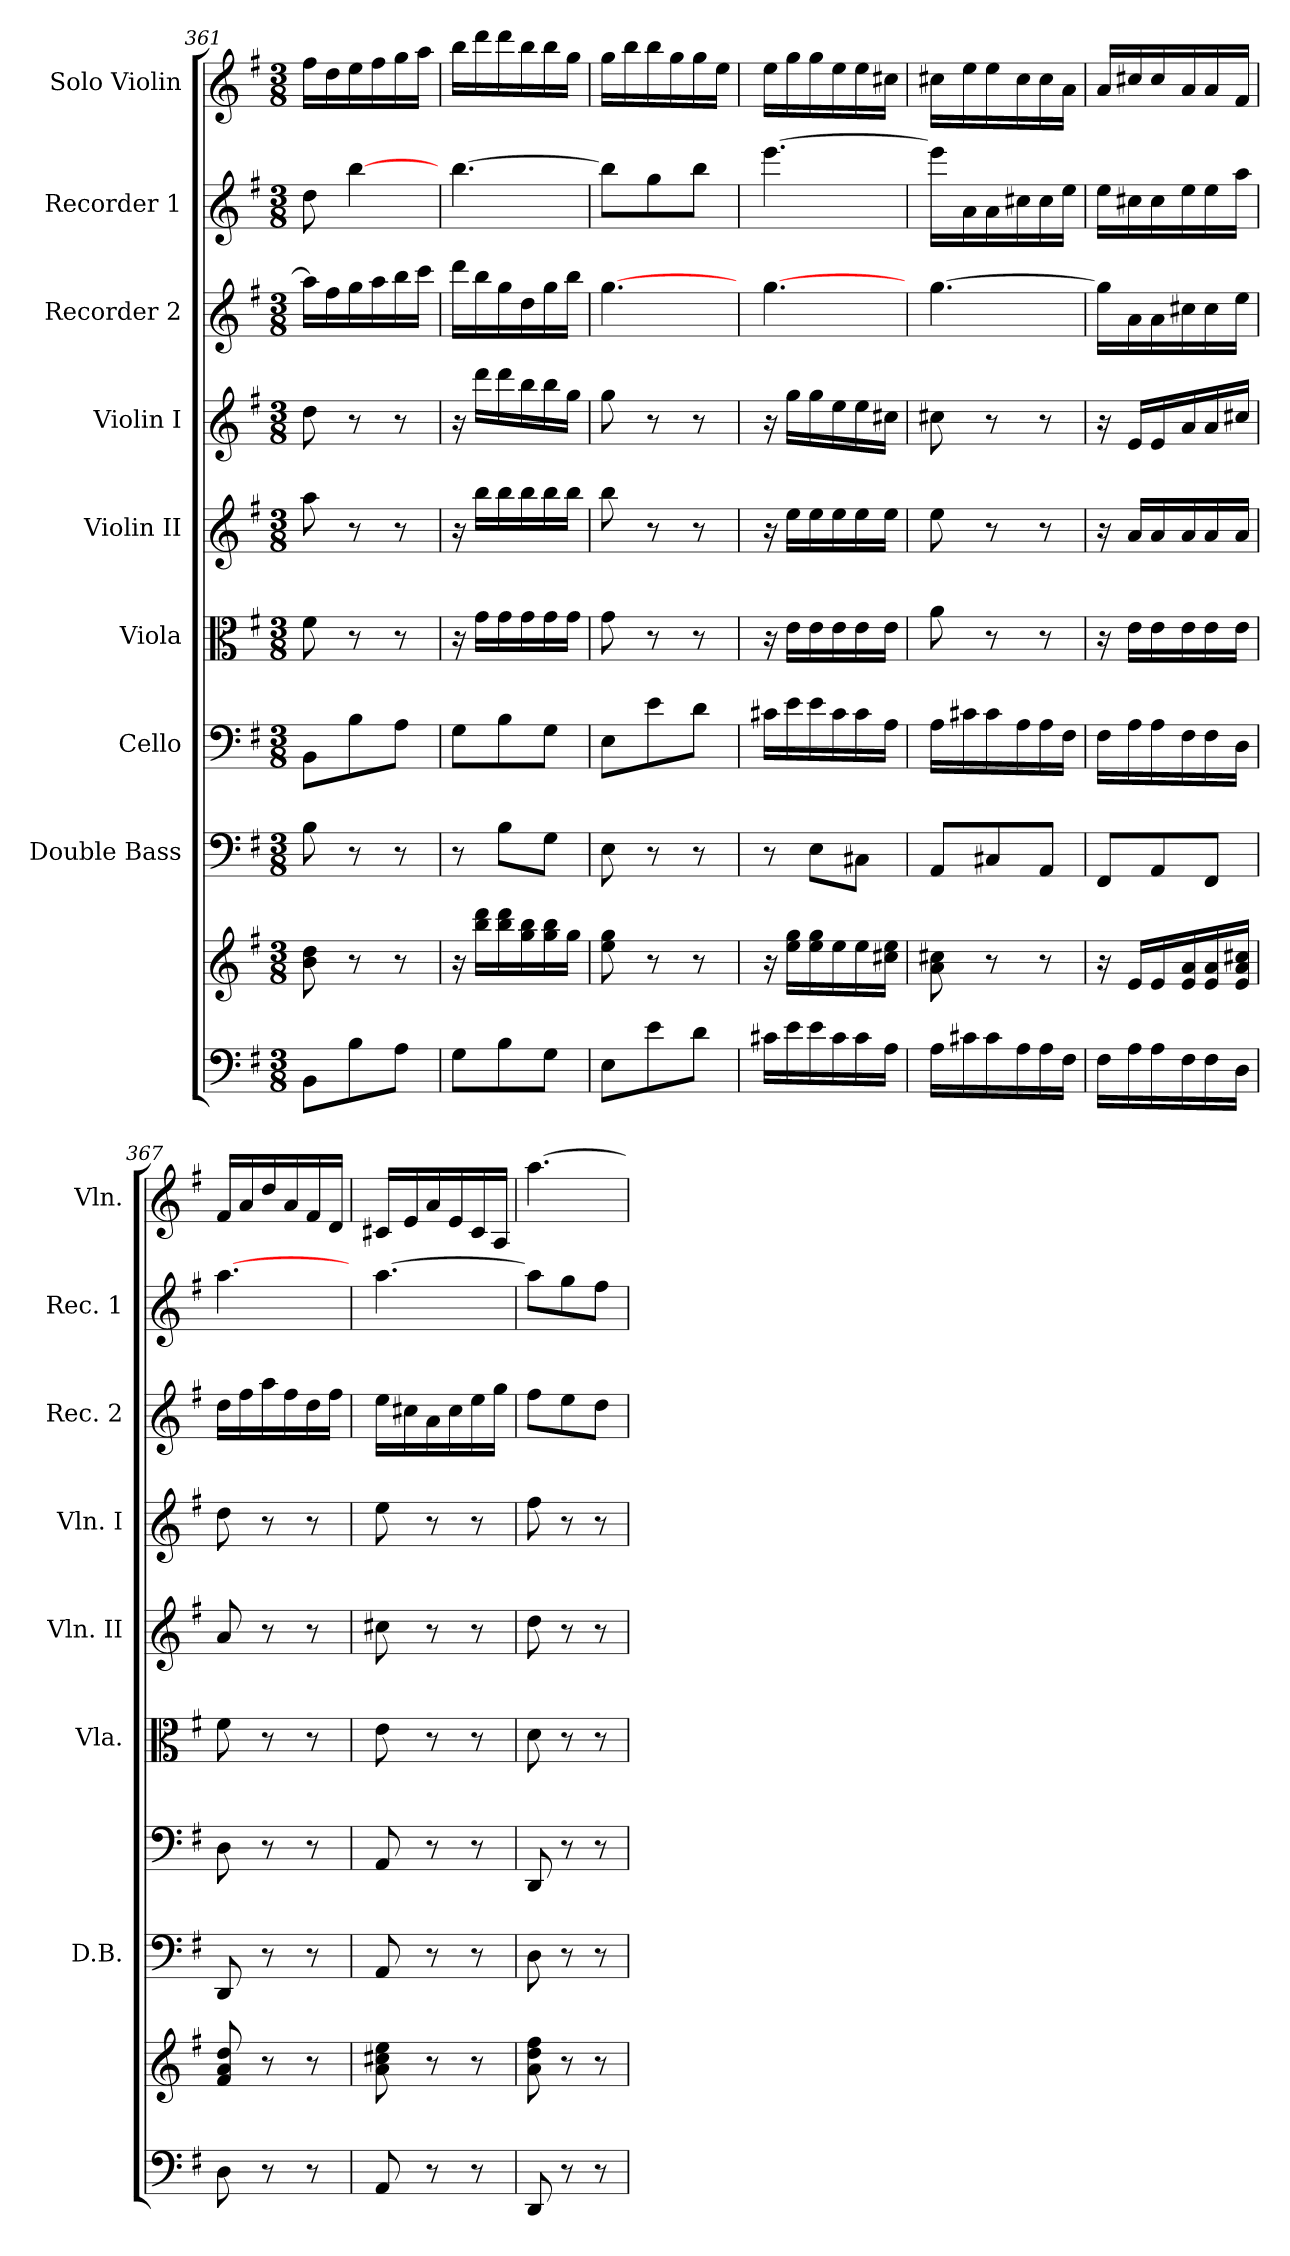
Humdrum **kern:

**kern	**kern	**kern	**kern	**kern	**kern	**kern	**kern	**kern	**kern
*part9	*part9	*part8	*part7	*part6	*part5	*part4	*part3	*part2	*part1
*staff10	*staff9	*staff8	*staff7	*staff6	*staff5	*staff4	*staff3	*staff2	*staff1
*	*	*I"Double Bass	*I"Cello	*I"Viola	*I"Violin II	*I"Violin I	*I"Recorder 2	*I"Recorder 1	*I"Solo Violin
*	*	*I'D.B.	*	*I'Vla.	*I'Vln. II	*I'Vln. I	*I'Rec. 2	*I'Rec. 1	*I'Vln.
*clefF4	*clefG2	*clefF4	*clefF4	*clefC3	*clefG2	*clefG2	*clefG2	*clefG2	*clefG2
*	*	*ITrd7c12	*	*	*	*	*	*	*
*k[f#]	*k[f#]	*k[f#]	*k[f#]	*k[f#]	*k[f#]	*k[f#]	*k[f#]	*k[f#]	*k[f#]
*G:	*G:	*G:	*G:	*G:	*G:	*G:	*G:	*G:	*G:
*M3/8	*M3/8	*M3/8	*M3/8	*M3/8	*M3/8	*M3/8	*M3/8	*M3/8	*M3/8
=361	=361	=361	=361	=361	=361	=361	=361	=361	=361
8BB\L	8b\ 8dd\	8BB\	8BB\L	8f#\	8aa\	8dd\	16aa\LL]	8dd\	16ff#\LL
.	.	.	.	.	.	.	16ff#\	.	16dd\
8B\	8r	8r	8B\	8r	8r	8r	16gg\	[4bb\	16ee\
.	.	.	.	.	.	.	16aa\	.	16ff#\
8A\J	8r	8r	8A\J	8r	8r	8r	16bb\	.	16gg\
.	.	.	.	.	.	.	16ccc\JJ	.	16aa\JJ
=362	=362	=362	=362	=362	=362	=362	=362	=362	=362
8G\L	16r	8r	8G\L	16r	16r	16r	16ddd\LL	[4.bb\	16bb\LL
.	16bb\ 16ddd\LL	.	.	16g\LL	16bb\LL	16ddd\LL	16bb\	.	16ddd\
8B\	16bb\ 16ddd\	8BB\L	8B\	16g\	16bb\	16ddd\	16gg\	.	16ddd\
.	16gg\ 16bb\	.	.	16g\	16bb\	16bb\	16dd\	.	16bb\
8G\J	16gg\ 16bb\	8GG\J	8G\J	16g\	16bb\	16bb\	16gg\	.	16bb\
.	16gg\JJ	.	.	16g\JJ	16bb\JJ	16gg\JJ	16bb\JJ	.	16gg\JJ
!!LO:PB:g=z
=363	=363	=363	=363	=363	=363	=363	=363	=363	=363
8E\L	8ee\ 8gg\	8EE\	8E\L	8g\	8bb\	8gg\	[4.gg\	8bb\L]	16gg\LL
.	.	.	.	.	.	.	.	.	16bb\
8e\	8r	8r	8e\	8r	8r	8r	.	8gg\	16bb\
.	.	.	.	.	.	.	.	.	16gg\
8d\J	8r	8r	8d\J	8r	8r	8r	.	8bb\J	16gg\
.	.	.	.	.	.	.	.	.	16ee\JJ
=364	=364	=364	=364	=364	=364	=364	=364	=364	=364
16c#X\LL	16r	8r	16c#X\LL	16r	16r	16r	[4.gg\	[4.eee\	16ee\LL
16e\	16ee\ 16gg\LL	.	16e\	16e\LL	16ee\LL	16gg\LL	.	.	16gg\
16e\	16ee\ 16gg\	8EE\L	16e\	16e\	16ee\	16gg\	.	.	16gg\
16c#\	16ee\	.	16c#\	16e\	16ee\	16ee\	.	.	16ee\
16c#\	16ee\	8CC#X\J	16c#\	16e\	16ee\	16ee\	.	.	16ee\
16A\JJ	16cc#X\ 16ee\JJ	.	16A\JJ	16e\JJ	16ee\JJ	16cc#X\JJ	.	.	16cc#X\JJ
=365	=365	=365	=365	=365	=365	=365	=365	=365	=365
16A\LL	8a\ 8cc#X\	8AAA/L	16A\LL	8a\	8ee\	8cc#X\	[4.gg\	16eee\LL]	16cc#X\LL
16c#X\	.	.	16c#X\	.	.	.	.	16a\	16ee\
16c#\	8r	8CC#X/	16c#\	8r	8r	8r	.	16a\	16ee\
16A\	.	.	16A\	.	.	.	.	16cc#X\	16cc#\
16A\	8r	8AAA/J	16A\	8r	8r	8r	.	16cc#\	16cc#\
16F#\JJ	.	.	16F#\JJ	.	.	.	.	16ee\JJ	16a\JJ
=366	=366	=366	=366	=366	=366	=366	=366	=366	=366
16F#\LL	16r	8FFF#/L	16F#\LL	16r	16r	16r	16gg\LL]	16ee\LL	16a/LL
16A\	16e/LL	.	16A\	16e\LL	16a/LL	16e/LL	16a\	16cc#X\	16cc#X/
16A\	16e/	8AAA/	16A\	16e\	16a/	16e/	16a\	16cc#\	16cc#/
16F#\	16e/ 16a/	.	16F#\	16e\	16a/	16a/	16cc#X\	16ee\	16a/
16F#\	16e/ 16a/	8FFF#/J	16F#\	16e\	16a/	16a/	16cc#\	16ee\	16a/
16D\JJ	16e/ 16a/ 16cc#X/JJ	.	16D\JJ	16e\JJ	16a/JJ	16cc#X/JJ	16ee\JJ	16aa\JJ	16f#/JJ
=367	=367	=367	=367	=367	=367	=367	=367	=367	=367
8D\	8f#/ 8a/ 8dd/	8DDD/	8D\	8f#\	8a/	8dd\	16dd\LL	[4.aa\	16f#/LL
.	.	.	.	.	.	.	16ff#\	.	16a/
8r	8r	8r	8r	8r	8r	8r	16aa\	.	16dd/
.	.	.	.	.	.	.	16ff#\	.	16a/
8r	8r	8r	8r	8r	8r	8r	16dd\	.	16f#/
.	.	.	.	.	.	.	16ff#\JJ	.	16d/JJ
=368	=368	=368	=368	=368	=368	=368	=368	=368	=368
8AA/	8a\ 8cc#X\ 8ee\	8AAA/	8AA/	8e\	8cc#X\	8ee\	16ee\LL	[4.aa\	16c#X/LL
.	.	.	.	.	.	.	16cc#X\	.	16e/
8r	8r	8r	8r	8r	8r	8r	16a\	.	16a/
.	.	.	.	.	.	.	16cc#\	.	16e/
8r	8r	8r	8r	8r	8r	8r	16ee\	.	16c#/
.	.	.	.	.	.	.	16gg\JJ	.	16A/JJ
=369	=369	=369	=369	=369	=369	=369	=369	=369	=369
8DD/	8a\ 8dd\ 8ff#\	8DD\	8DD/	8d\	8dd\	8ff#\	8ff#\L	8aa\L]	[4.aa\
8r	8r	8r	8r	8r	8r	8r	8ee\	8gg\	.
8r	8r	8r	8r	8r	8r	8r	8dd\J	8ff#\J	.
=	=	=	=	=	=	=	=	=	=
*-	*-	*-	*-	*-	*-	*-	*-	*-	*-
